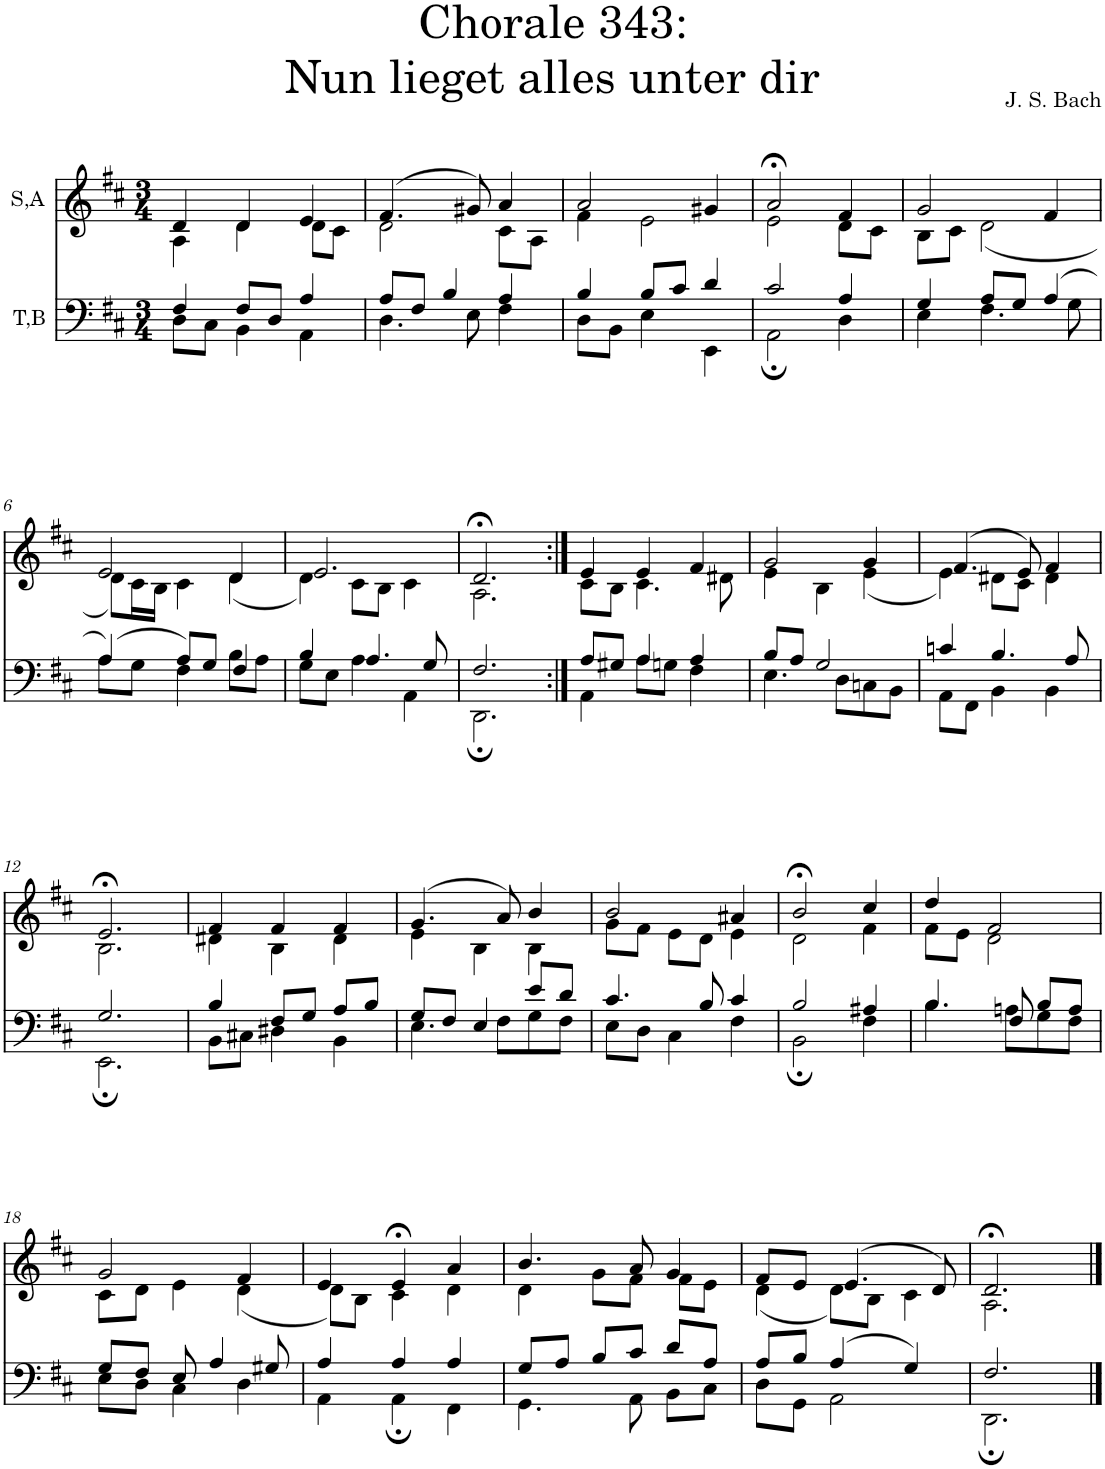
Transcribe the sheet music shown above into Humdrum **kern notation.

**kern	**kern
*part2	*part1
*staff2	*staff1
*I"T,B	*I"S,A
*clefF4	*clefG2
*k[f#c#]	*k[f#c#]
*M3/4	*M3/4
=1	=1
*^	*^
4F#/	8D\L	4d/	4A\
.	8C#\J	.	.
8F#/L	4BB\	4d/	4d\
8D/J	.	.	.
4A/	4AA\	4e/	8d\L
.	.	.	8c#\J
=2	=2	=2	=2
8A/L	4.D\	(>4.f#/	2d\
8F#/J	.	.	.
4B/	.	.	.
.	8E\	8g#X/)	.
4A/	4F#\	4a/	8c#\L
.	.	.	8A\J
=3	=3	=3	=3
4B/	8D\L	2a/	4f#\
.	8BB\J	.	.
8B/L	4E\	.	2e\
8c#/J	.	.	.
4d/	4EE\	4g#X/	.
=4	=4	=4	=4
2c#/	2AA;\	2a;</	2e\
4A/	4D\	4f#/	8d\L
.	.	.	8c#\J
=5	=5	=5	=5
4G/	4E\	2g/	8B\L
.	.	.	8c#\J
8A/L	4.F#\	.	(<2d\
8G/J	.	.	.
(>4A/	.	4f#/	.
.	8G\	.	.
!!LO:LB:g=z	!!
=6	=6	=6	=6
(>4A/)	8A\L	2e/	8d\L)
.	8G\J	.	16c#\L
.	.	.	16B\JJ
8A/L)	4F#\	.	4c#\
8G/J	.	.	.
4F#/	8B\L	4d/	(<4d\
.	8A\J	.	.
=7	=7	=7	=7
4B/	8G\L	2.e/	4d\)
.	8E\J	.	.
4.A/	4A\	.	8c#\L
.	.	.	8B\J
.	4AA\	.	4c#\
8G/	.	.	.
=8	=8	=8	=8
2.F#/	2.DD;\	2.d;</	2.A\
=9:|!	=9:|!	=9:|!	=9:|!
8A/L	4AA\	4e/	8c#\L
8G#X/J	.	.	8B\J
4A/	8A\L	4e/	4.c#\
.	8Gn\J	.	.
4A/	4F#\	4f#/	.
.	.	.	8d#X\
=10	=10	=10	=10
8B/L	4.E\	2g/	4e\
8A/J	.	.	.
2G/	.	.	4B\
.	8D\L	.	.
.	8Cn\	4g/	(<4e\
.	8BB\J	.	.
=11	=11	=11	=11
4cn/	8AA\L	(>4.f#/	4e\)
.	8FF#\J	.	.
4.B/	4BB\	.	8d#X\L
.	.	8e/)	8c#\J
.	4BB\	4f#/	4d#\
8A/	.	.	.
!!LO:LB:g=z	!!
=12	=12	=12	=12
2.G/	2.EE;\	2.e;</	2.B\
=13	=13	=13	=13
4B/	8BB\L	4f#/	4d#X\
.	8C#X\J	.	.
8F#/L	4D#X\	4f#/	4B\
8G/J	.	.	.
8A/L	4BB\	4f#/	4d#\
8B/J	.	.	.
=14	=14	=14	=14
8G/L	4.E\	(>4.g/	4e\
8F#/J	.	.	.
4E/	.	.	4B\
.	8F#\L	8a/)	.
8e/L	8G\	4b/	4B\
8d/J	8F#\J	.	.
=15	=15	=15	=15
4.c#/	8E\L	2b/	8g\L
.	8D\J	.	8f#\J
.	4C#\	.	8e\L
8B/	.	.	8d\J
4c#/	4F#\	4a#X/	4e\
=16	=16	=16	=16
2B/	2BB;\	2b;</	2d\
4A#X/	4F#\	4cc#/	4f#\
=17	=17	=17	=17
4.B/	4.B\	4dd/	8f#\L
.	.	.	8e\J
.	.	2f#/	2d\
8F#/	8An\L	.	.
8B/L	8G\	.	.
8A/J	8F#\J	.	.
!!LO:LB:g=z	!!
=18	=18	=18	=18
8G/L	8E\L	2g/	8c#\L
8F#/J	8D\J	.	8d\J
8E/	4C#\	.	4e\
4A/	.	.	.
.	4D\	4f#/	(<4d\
8G#X/	.	.	.
=19	=19	=19	=19
4A/	4AA\	4e/	8d\L)
.	.	.	8B\J
4A/	4AA;\	4e;</	4c#\
4A/	4FF#\	4a/	4d\
=20	=20	=20	=20
8G/L	4.GG\	4.b/	4d\
8A/J	.	.	.
8B/L	.	.	8g\L
8c#/J	8AA\	8a/	8f#\J
8d/L	8BB\L	4g/	8f#\L
8A/J	8C#\J	.	8e\J
=21	=21	=21	=21
8A/L	8D\L	8f#/L	(<4d\
8B/J	8GG\J	8e/J	.
(>4A/	2AA\	(>4.e/	8d\L)
.	.	.	8B\J
4G/)	.	.	4c#\
.	.	8d/)	.
=22	=22	=22	=22
2.F#/	2.DD;\	2.d;</	2.A\
*v	*v	*	*
*	*v	*v
==	==
*-	*-
